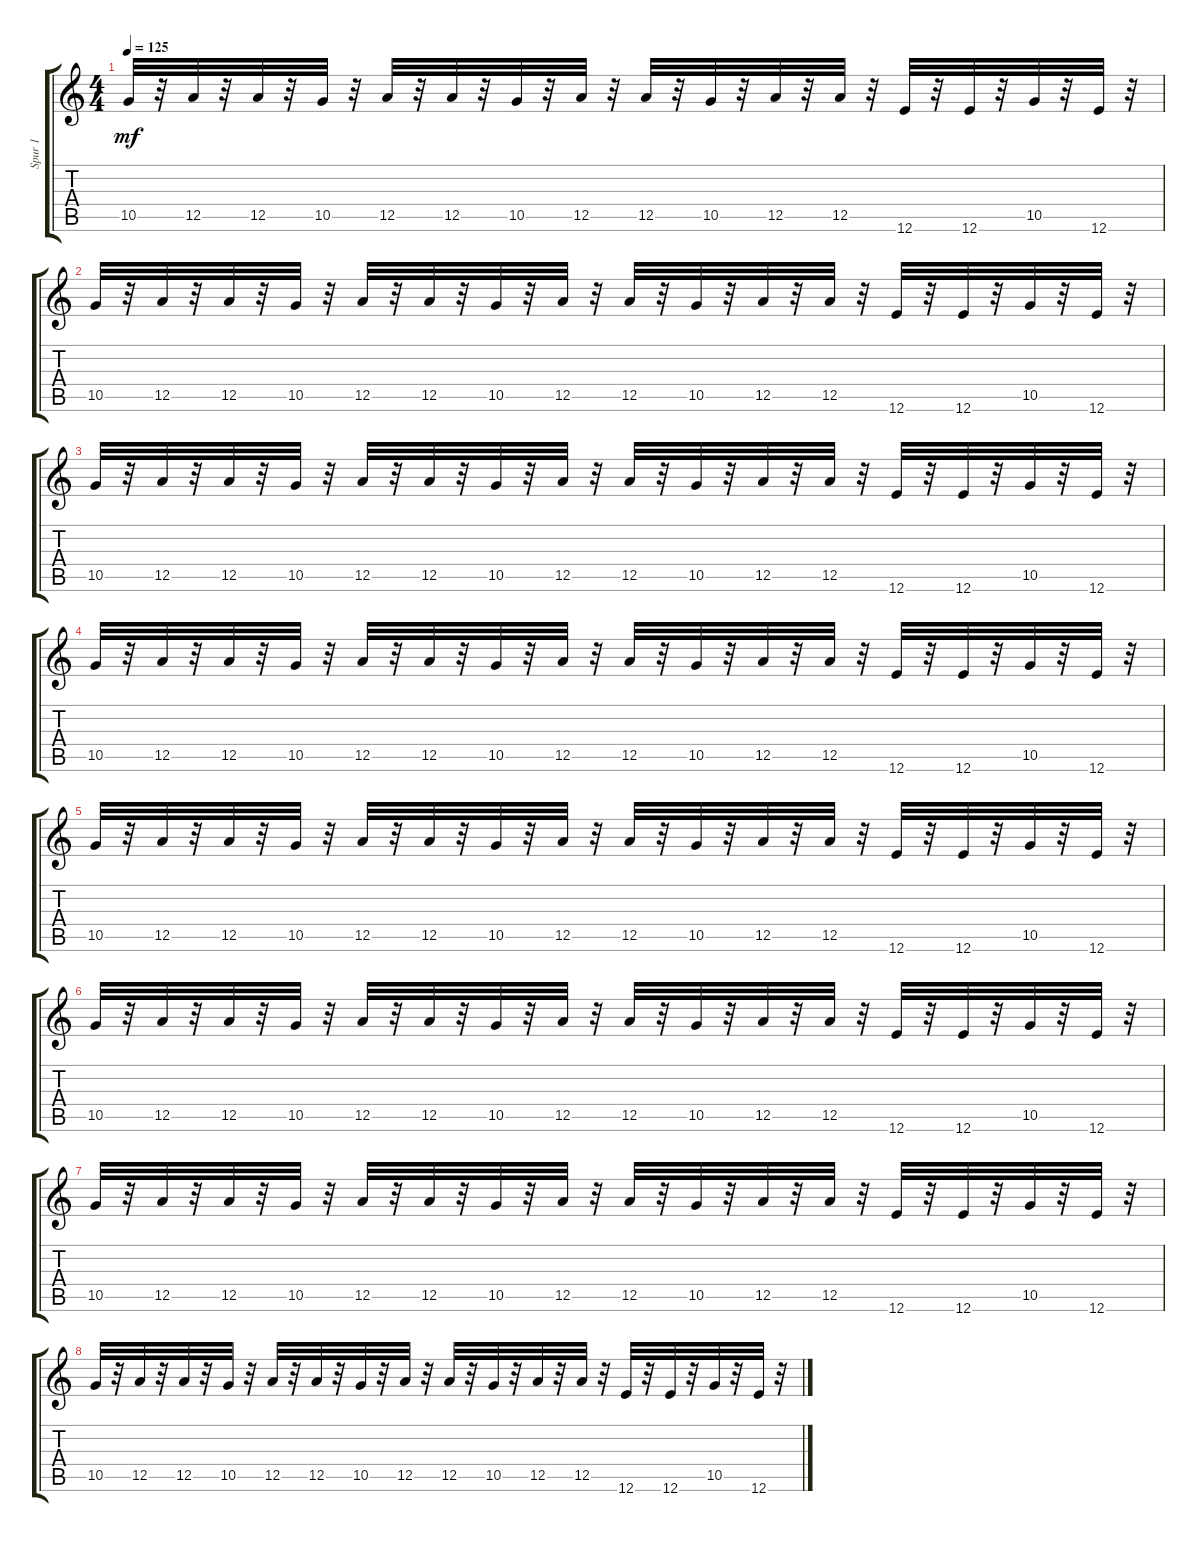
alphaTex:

\track ("Spur 1" "Spur 1") {instrument overdrivenguitar}
\staff {score tabs}
\tuning (E4 B3 G3 D3 A2 E2) {hide}
\ts (4 4)
\tempo 125
\clef g2
\ks c
10.5.32{dy mf} r.32 12.5.32 r.32 12.5.32 r.32 10.5.32 r.32 12.5.32 r.32 12.5.32 r.32 10.5.32 r.32 12.5.32 r.32 12.5.32 r.32 10.5.32 r.32 12.5.32 r.32 12.5.32 r.32 12.6.32 r.32 12.6.32 r.32 10.5.32 r.32 12.6.32 r.32 |
10.5.32 r.32 12.5.32 r.32 12.5.32 r.32 10.5.32 r.32 12.5.32 r.32 12.5.32 r.32 10.5.32 r.32 12.5.32 r.32 12.5.32 r.32 10.5.32 r.32 12.5.32 r.32 12.5.32 r.32 12.6.32 r.32 12.6.32 r.32 10.5.32 r.32 12.6.32 r.32 |
10.5.32 r.32 12.5.32 r.32 12.5.32 r.32 10.5.32 r.32 12.5.32 r.32 12.5.32 r.32 10.5.32 r.32 12.5.32 r.32 12.5.32 r.32 10.5.32 r.32 12.5.32 r.32 12.5.32 r.32 12.6.32 r.32 12.6.32 r.32 10.5.32 r.32 12.6.32 r.32 |
10.5.32 r.32 12.5.32 r.32 12.5.32 r.32 10.5.32 r.32 12.5.32 r.32 12.5.32 r.32 10.5.32 r.32 12.5.32 r.32 12.5.32 r.32 10.5.32 r.32 12.5.32 r.32 12.5.32 r.32 12.6.32 r.32 12.6.32 r.32 10.5.32 r.32 12.6.32 r.32 |
10.5.32 r.32 12.5.32 r.32 12.5.32 r.32 10.5.32 r.32 12.5.32 r.32 12.5.32 r.32 10.5.32 r.32 12.5.32 r.32 12.5.32 r.32 10.5.32 r.32 12.5.32 r.32 12.5.32 r.32 12.6.32 r.32 12.6.32 r.32 10.5.32 r.32 12.6.32 r.32 |
10.5.32 r.32 12.5.32 r.32 12.5.32 r.32 10.5.32 r.32 12.5.32 r.32 12.5.32 r.32 10.5.32 r.32 12.5.32 r.32 12.5.32 r.32 10.5.32 r.32 12.5.32 r.32 12.5.32 r.32 12.6.32 r.32 12.6.32 r.32 10.5.32 r.32 12.6.32 r.32 |
10.5.32 r.32 12.5.32 r.32 12.5.32 r.32 10.5.32 r.32 12.5.32 r.32 12.5.32 r.32 10.5.32 r.32 12.5.32 r.32 12.5.32 r.32 10.5.32 r.32 12.5.32 r.32 12.5.32 r.32 12.6.32 r.32 12.6.32 r.32 10.5.32 r.32 12.6.32 r.32 |
10.5.32 r.32 12.5.32 r.32 12.5.32 r.32 10.5.32 r.32 12.5.32 r.32 12.5.32 r.32 10.5.32 r.32 12.5.32 r.32 12.5.32 r.32 10.5.32 r.32 12.5.32 r.32 12.5.32 r.32 12.6.32 r.32 12.6.32 r.32 10.5.32 r.32 12.6.32 r.32
